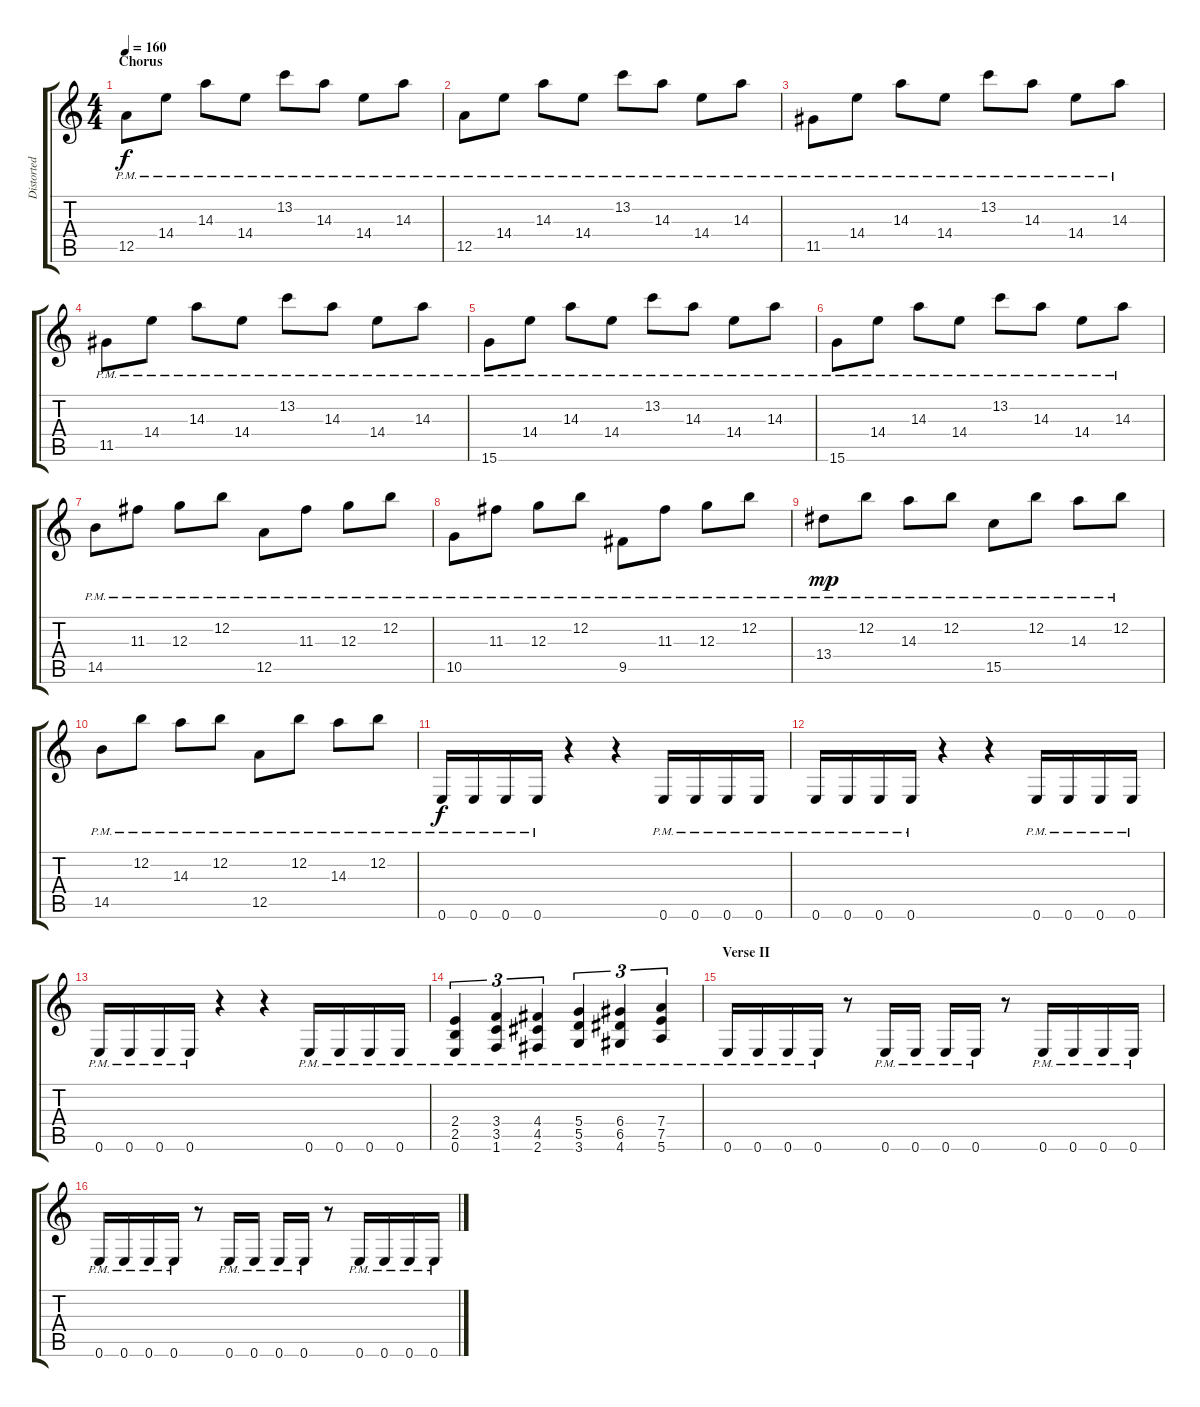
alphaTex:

\track ("Distorted Rhythm Guitar (R)" "Distorted ") {instrument distortionguitar}
\staff {score tabs}
\tuning (E4 B3 G3 D3 A2 E2) {hide}
\ts (4 4)
\section ("" "Chorus")
\tempo 160
\clef g2
\ks c
12.5{pm}.8{dy f} 14.4{pm}.8 14.3{pm}.8 14.4{pm}.8 13.2{pm}.8 14.3{pm}.8 14.4{pm}.8 14.3{pm}.8 |
12.5{pm}.8 14.4{pm}.8 14.3{pm}.8 14.4{pm}.8 13.2{pm}.8 14.3{pm}.8 14.4{pm}.8 14.3{pm}.8 |
11.5{pm}.8 14.4{pm}.8 14.3{pm}.8 14.4{pm}.8 13.2{pm}.8 14.3{pm}.8 14.4{pm}.8 14.3{pm}.8 |
11.5{pm}.8 14.4{pm}.8 14.3{pm}.8 14.4{pm}.8 13.2{pm}.8 14.3{pm}.8 14.4{pm}.8 14.3{pm}.8 |
15.6{pm}.8 14.4{pm}.8 14.3{pm}.8 14.4{pm}.8 13.2{pm}.8 14.3{pm}.8 14.4{pm}.8 14.3{pm}.8 |
15.6{pm}.8 14.4{pm}.8 14.3{pm}.8 14.4{pm}.8 13.2{pm}.8 14.3{pm}.8 14.4{pm}.8 14.3{pm}.8 |
14.5{pm}.8 11.3{pm}.8 12.3{pm}.8 12.2{pm}.8 12.5{pm}.8 11.3{pm}.8 12.3{pm}.8 12.2{pm}.8 |
10.5{pm}.8 11.3{pm}.8 12.3{pm}.8 12.2{pm}.8 9.5{pm}.8 11.3{pm}.8 12.3{pm}.8 12.2{pm}.8 |
13.4{pm}.8{dy mp} 12.2{pm}.8 14.3{pm}.8 12.2{pm}.8 15.5{pm}.8 12.2{pm}.8 14.3{pm}.8 12.2{pm}.8 |
14.5{pm}.8 12.2{pm}.8 14.3{pm}.8 12.2{pm}.8 12.5{pm}.8 12.2{pm}.8 14.3{pm}.8 12.2{pm}.8 |
0.6{pm}.16{dy f} 0.6{pm}.16 0.6{pm}.16 0.6{pm}.16 r.4 r.4 0.6{pm}.16 0.6{pm}.16 0.6{pm}.16 0.6{pm}.16 |
0.6{pm}.16 0.6{pm}.16 0.6{pm}.16 0.6{pm}.16 r.4 r.4 0.6{pm}.16 0.6{pm}.16 0.6{pm}.16 0.6{pm}.16 |
0.6{pm}.16 0.6{pm}.16 0.6{pm}.16 0.6{pm}.16 r.4 r.4 0.6{pm}.16 0.6{pm}.16 0.6{pm}.16 0.6{pm}.16 |
(2.4{pm} 2.5{pm} 0.6{pm}).4{tu (3 2)} (3.4{pm} 3.5{pm} 1.6{pm}).4{tu (3 2)} (4.4{pm} 4.5{pm} 2.6{pm}).4{tu (3 2)} (5.4{pm} 5.5{pm} 3.6{pm}).4{tu (3 2)} (6.4{pm} 6.5{pm} 4.6{pm}).4{tu (3 2)} (7.4{pm} 7.5{pm} 5.6{pm}).4{tu (3 2)} |
\section ("" "Verse II")
0.6{pm}.16 0.6{pm}.16 0.6{pm}.16 0.6{pm}.16 r.8 0.6{pm}.16 0.6{pm}.16 0.6{pm}.16 0.6{pm}.16 r.8 0.6{pm}.16 0.6{pm}.16 0.6{pm}.16 0.6{pm}.16 |
0.6{pm}.16 0.6{pm}.16 0.6{pm}.16 0.6{pm}.16 r.8 0.6{pm}.16 0.6{pm}.16 0.6{pm}.16 0.6{pm}.16 r.8 0.6{pm}.16 0.6{pm}.16 0.6{pm}.16 0.6{pm}.16
